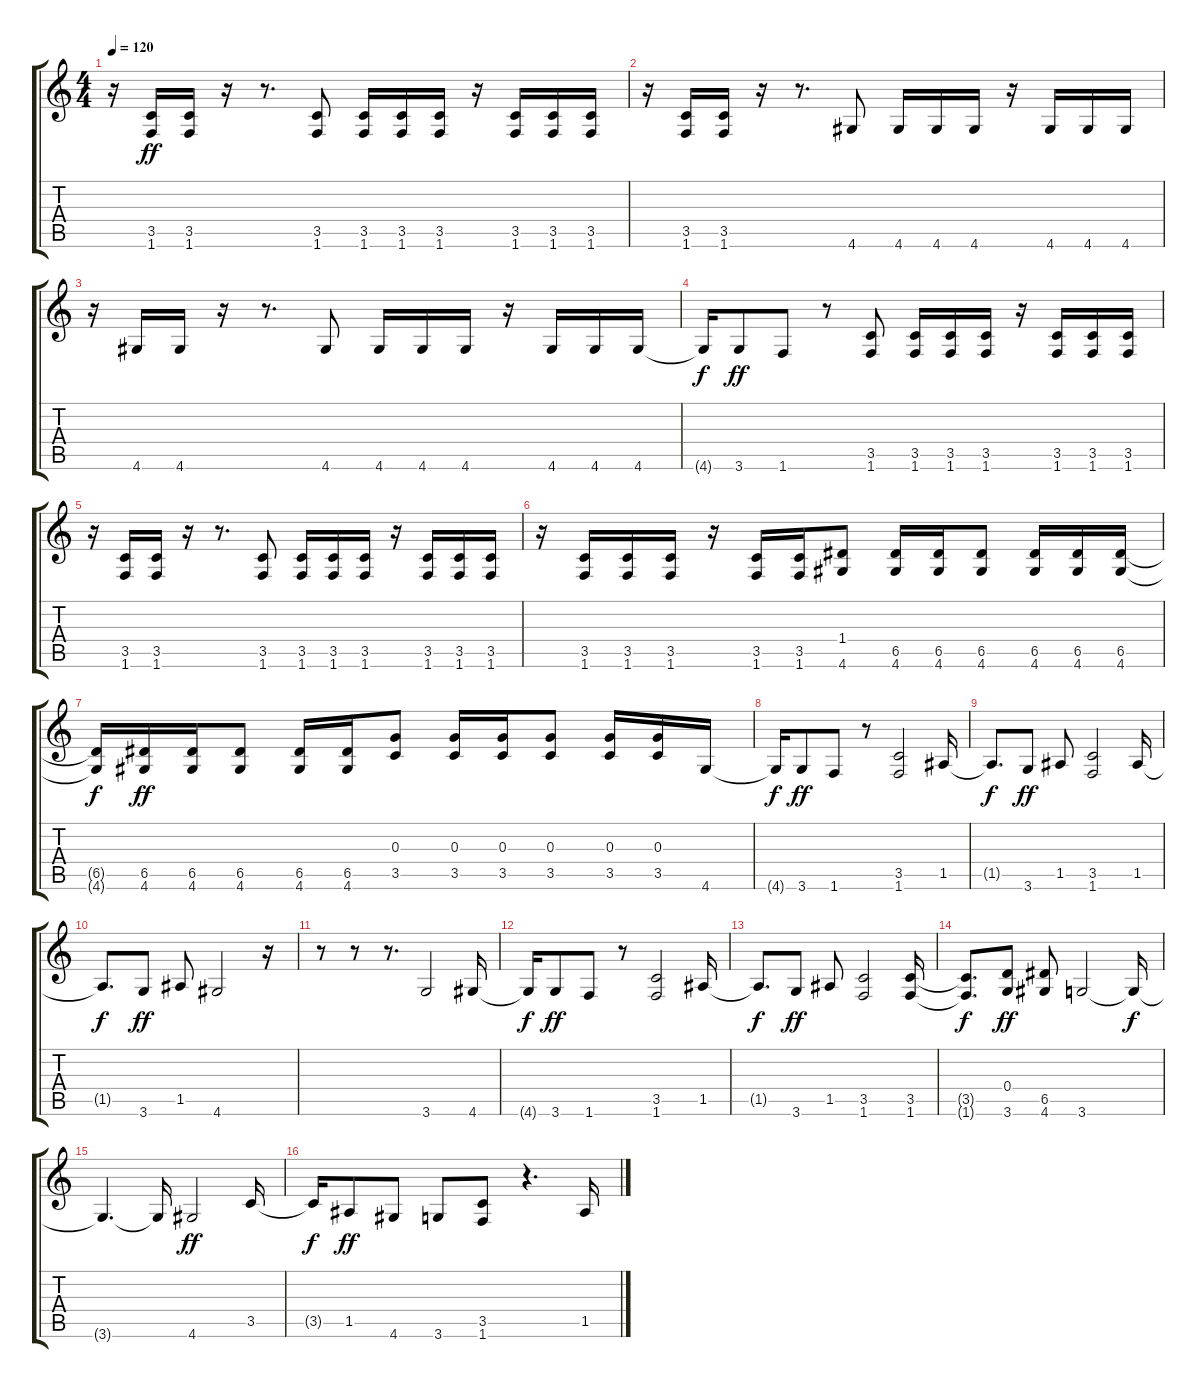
\track "" {instrument distortionguitar}
\staff {score tabs}
\tuning (E4 B3 G3 D3 A2 E2) {hide}
\ts (4 4)
\tempo 120
\clef g2
\ks c
r.16{dy ff} (3.5 1.6).16 (3.5 1.6).16 r.16 r.8{d} (3.5 1.6).8 (3.5 1.6).16 (3.5 1.6).16 (3.5 1.6).16 r.16 (3.5 1.6).16 (3.5 1.6).16 (3.5 1.6).16 |
r.16 (3.5 1.6).16 (3.5 1.6).16 r.16 r.8{d} 4.6.8 4.6.16 4.6.16 4.6.16 r.16 4.6.16 4.6.16 4.6.16 |
r.16 4.6.16 4.6.16 r.16 r.8{d} 4.6.8 4.6.16 4.6.16 4.6.16 r.16 4.6.16 4.6.16 4.6.16 |
4.6{t}.16{dy f} 3.6.8{dy ff} 1.6.8 r.8 (3.5 1.6).8 (3.5 1.6).16 (3.5 1.6).16 (3.5 1.6).16 r.16 (3.5 1.6).16 (3.5 1.6).16 (3.5 1.6).16 |
r.16 (3.5 1.6).16 (3.5 1.6).16 r.16 r.8{d} (3.5 1.6).8 (3.5 1.6).16 (3.5 1.6).16 (3.5 1.6).16 r.16 (3.5 1.6).16 (3.5 1.6).16 (3.5 1.6).16 |
r.16 (3.5 1.6).16 (3.5 1.6).16 (3.5 1.6).16 r.16 (3.5 1.6).16 (3.5 1.6).16 (1.4 4.6).8 (6.5 4.6).16 (6.5 4.6).16 (6.5 4.6).8 (6.5 4.6).16 (6.5 4.6).16 (6.5 4.6).16 |
(6.5{t} 4.6{t}).16{dy f} (6.5 4.6).16{dy ff} (6.5 4.6).16 (6.5 4.6).8 (6.5 4.6).16 (6.5 4.6).16 (0.3 3.5).8 (0.3 3.5).16 (0.3 3.5).16 (0.3 3.5).8 (0.3 3.5).16 (0.3 3.5).16 4.6.16 |
4.6{t}.16{dy f} 3.6.8{dy ff} 1.6.8 r.8 (3.5 1.6).2 1.5.16 |
1.5{t}.8{d dy f} 3.6.8{dy ff} 1.5.8 (3.5 1.6).2 1.5.16 |
1.5{t}.8{d dy f} 3.6.8{dy ff} 1.5.8 4.6.2 r.16 |
r.8 r.8 r.8{d} 3.6.2 4.6.16 |
4.6{t}.16{dy f} 3.6.8{dy ff} 1.6.8 r.8 (3.5 1.6).2 1.5.16 |
1.5{t}.8{d dy f} 3.6.8{dy ff} 1.5.8 (3.5 1.6).2 (3.5 1.6).16 |
(3.5{t} 1.6{t}).8{d dy f} (0.4 3.6).8{dy ff} (6.5 4.6).8 3.6.2 3.6{t}.16{dy f} |
3.6{t}.4{d} 3.6{t}.16 4.6.2{dy ff} 3.5.16 |
3.5{t}.16{dy f} 1.5.8{dy ff} 4.6.8 3.6.8 (3.5 1.6).8 r.4{d} 1.5.16
